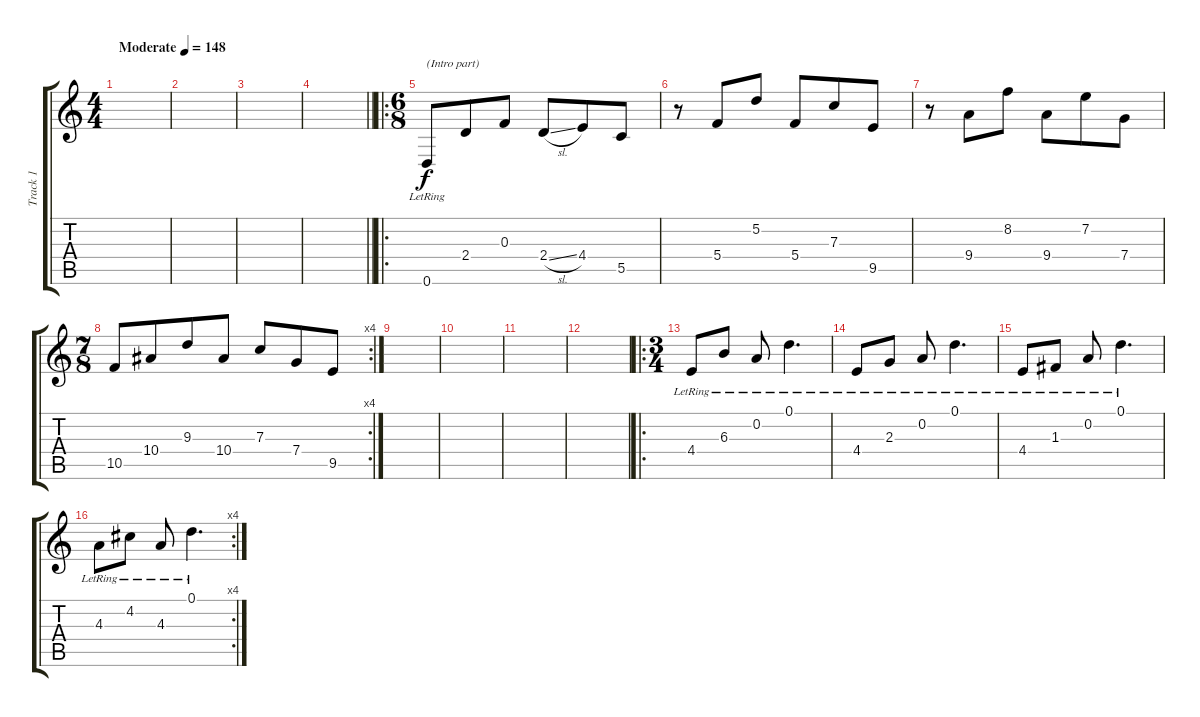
\track ("Track 1" "Track 1") {instrument acousticguitarsteel}
\staff {score tabs}
\tuning (D4 A3 F3 C3 G2 D2) {hide}
\ts (4 4)
\tempo (148 "Moderate")
\clef g2
\ks c
|
|
|
\barLineRight lightlight
|
\ro
\ts (6 8)
\section ("" "")
0.6{lr}.8{txt "(Intro part)"} 2.4.8 0.3.8 2.4{sl}.8 4.4.8 5.5.8 |
r.8 5.4.8 5.2.8 5.4.8 7.3.8 9.5.8 |
r.8 9.4.8 8.2.8 9.4.8 7.2.8 7.4.8 |
\rc 4
\ts (7 8)
10.5.8 10.4.8 9.3.8 10.4.8 7.3.8 7.4.8 9.5.8 |
|
|
|
|
\ro
\ts (3 4)
4.4{lr}.8 6.3{lr}.8 0.2{lr}.8 0.1{lr}.4{d} |
4.4{lr}.8 2.3{lr}.8 0.2{lr}.8 0.1{lr}.4{d} |
4.4{lr}.8 1.3{lr}.8 0.2{lr}.8 0.1{lr}.4{d} |
\rc 4
4.3{lr}.8 4.2{lr}.8 4.3{lr}.8 0.1{lr}.4{d}
